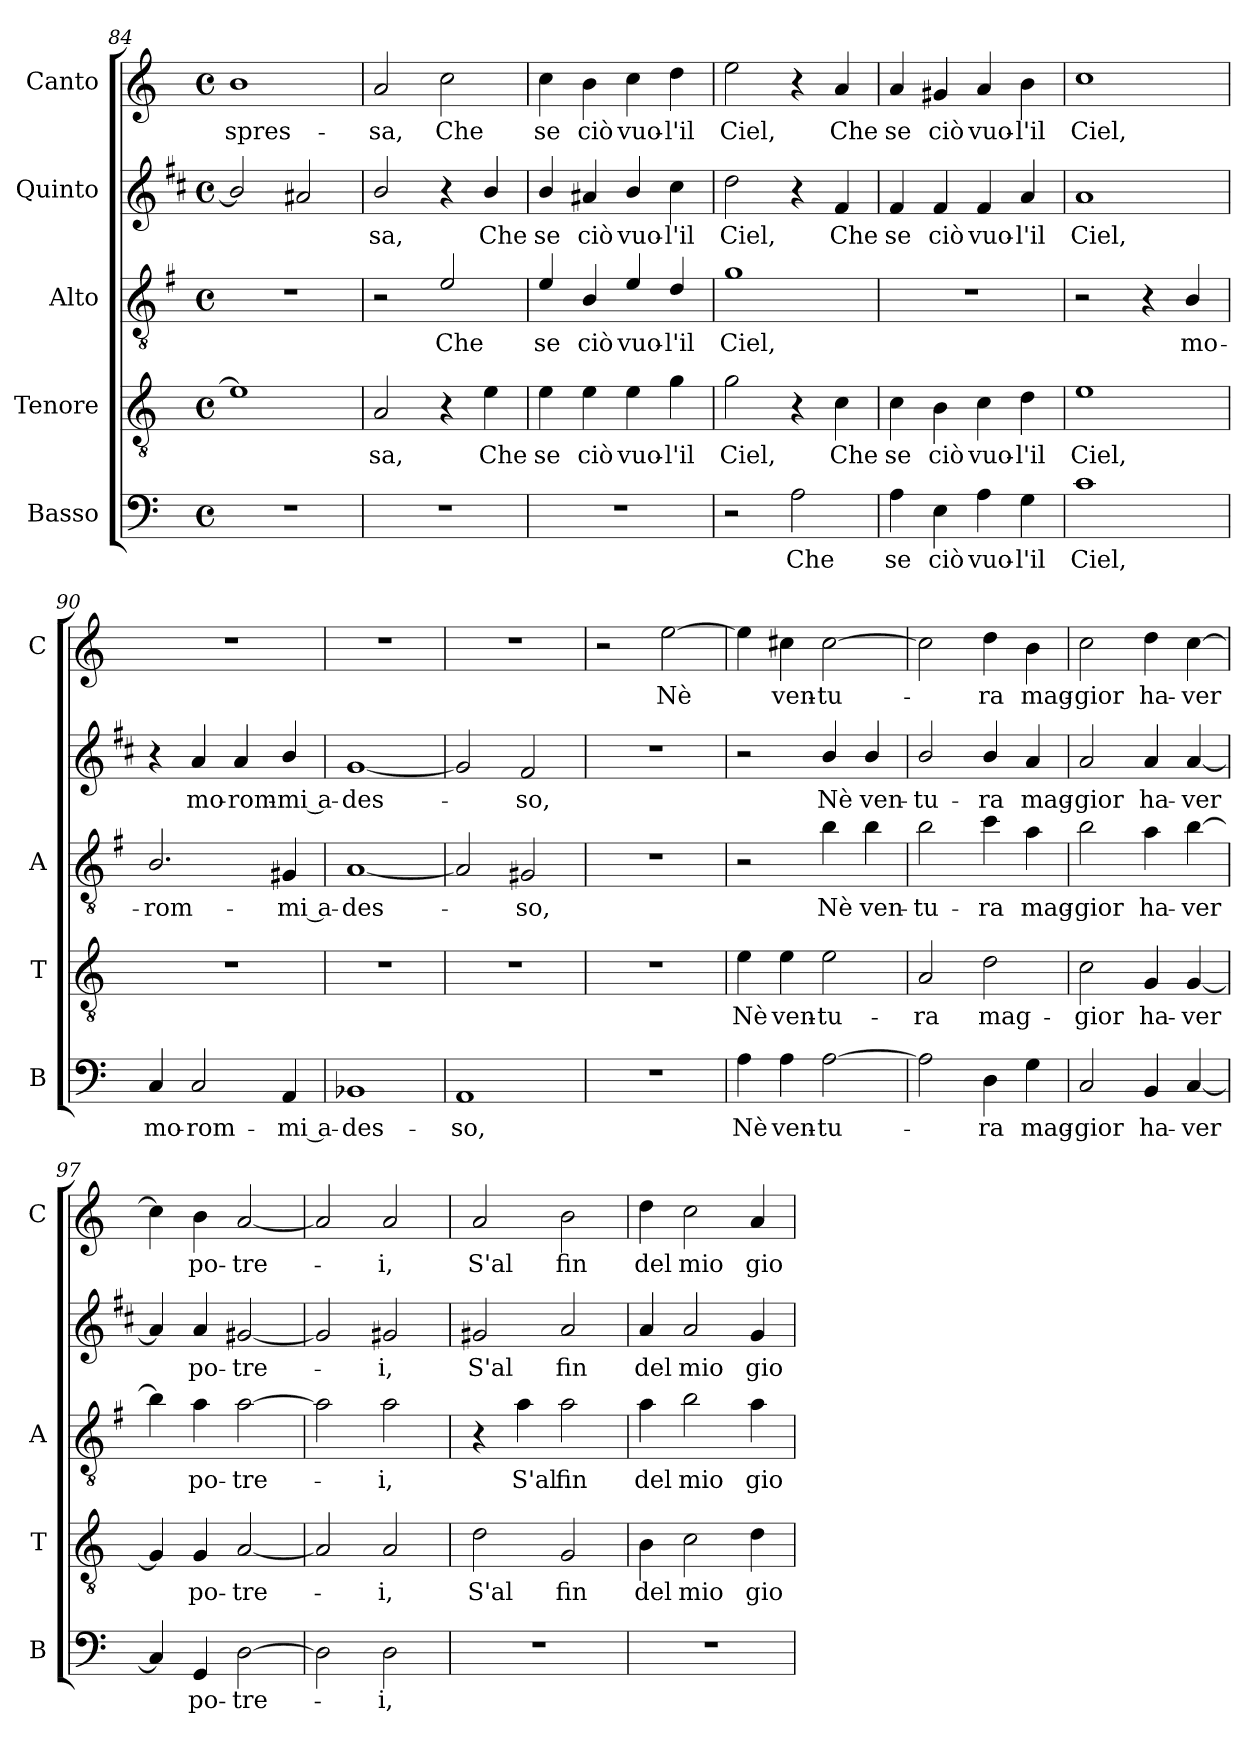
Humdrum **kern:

**kern	**text	**kern	**text	**kern	**text	**kern	**text	**kern	**text
*part5	*part5	*part4	*part4	*part3	*part3	*part2	*part2	*part1	*part1
*staff5	*staff5	*staff4	*staff4	*staff3	*staff3	*staff2	*staff2	*staff1	*staff1
*I"Basso	*	*I"Tenore	*	*I"Alto	*	*I"Quinto	*	*I"Canto	*
*I'B	*	*I'T	*	*I'A	*	*	*	*I'C	*
*clefF4	*	*clefGv2	*	*clefGv2	*	*clefG2	*	*clefG2	*
*	*	*	*	*ITrd4c7	*	*ITrd1c2	*	*	*
*k[]	*	*k[]	*	*k[]	*	*k[]	*	*k[]	*
*C:	*	*C:	*	*C:	*	*C:	*	*C:	*
*M4/4	*	*M4/4	*	*M4/4	*	*M4/4	*	*M4/4	*
*met(c)	*	*met(c)	*	*met(c)	*	*met(c)	*	*met(c)	*
=84	=84	=84	=84	=84	=84	=84	=84	=84	=84
!	!	!	!	!	!	!	!	!	!LO:LY:b
1r	.	1e]	.	1r	.	2a/]	.	1b	-spres-
.	.	.	.	.	.	2g#X/	.	.	.
=85	=85	=85	=85	=85	=85	=85	=85	=85	=85
!	!	!	!LO:LY:b	!	!	!	!LO:LY:b	!	!LO:LY:b
1r	.	2A/	-sa,	2r	.	2a/	-sa,	2a/	-sa,
!	!	!	!	!	!LO:LY:b	!	!	!	!LO:LY:b
.	.	4r	.	2A/	Che	4r	.	2cc\	Che
!	!	!	!LO:LY:b	!	!	!	!LO:LY:b	!	!
.	.	4e\	Che	.	.	4a/	Che	.	.
=86	=86	=86	=86	=86	=86	=86	=86	=86	=86
!	!	!	!LO:LY:b	!	!LO:LY:b	!	!LO:LY:b	!	!LO:LY:b
1r	.	4e\	se	4A/	se	4a/	se	4cc\	se
!	!	!	!LO:LY:b	!	!LO:LY:b	!	!LO:LY:b	!	!LO:LY:b
.	.	4e\	ciò	4E/	ciò	4g#X/	ciò	4b\	ciò
!	!	!	!LO:LY:b	!	!LO:LY:b	!	!LO:LY:b	!	!LO:LY:b
.	.	4e\	vuo-	4A/	vuo-	4a/	vuo-	4cc\	vuo-
!	!	!	!LO:LY:b	!	!LO:LY:b	!	!LO:LY:b	!	!LO:LY:b
.	.	4g\	-l'il	4G/	-l'il	4b\	-l'il	4dd\	-l'il
=87	=87	=87	=87	=87	=87	=87	=87	=87	=87
!	!	!	!LO:LY:b	!	!LO:LY:b	!	!LO:LY:b	!	!LO:LY:b
2r	.	2g\	Ciel,	1c	Ciel,	2cc\	Ciel,	2ee\	Ciel,
!	!LO:LY:b	!	!	!	!	!	!	!	!
2A\	Che	4r	.	.	.	4r	.	4r	.
!	!	!	!LO:LY:b	!	!	!	!LO:LY:b	!	!LO:LY:b
.	.	4c\	Che	.	.	4e/	Che	4a/	Che
=88	=88	=88	=88	=88	=88	=88	=88	=88	=88
!	!LO:LY:b	!	!LO:LY:b	!	!	!	!LO:LY:b	!	!LO:LY:b
4A\	se	4c\	se	1r	.	4e/	se	4a/	se
!	!LO:LY:b	!	!LO:LY:b	!	!	!	!LO:LY:b	!	!LO:LY:b
4E\	ciò	4B\	ciò	.	.	4e/	ciò	4g#X/	ciò
!	!LO:LY:b	!	!LO:LY:b	!	!	!	!LO:LY:b	!	!LO:LY:b
4A\	vuo-	4c\	vuo-	.	.	4e/	vuo-	4a/	vuo-
!	!LO:LY:b	!	!LO:LY:b	!	!	!	!LO:LY:b	!	!LO:LY:b
4G\	-l'il	4d\	-l'il	.	.	4g/	-l'il	4b\	-l'il
=89	=89	=89	=89	=89	=89	=89	=89	=89	=89
!	!LO:LY:b	!	!LO:LY:b	!	!	!	!LO:LY:b	!	!LO:LY:b
1c	Ciel,	1e	Ciel,	2r	.	1g	Ciel,	1cc	Ciel,
.	.	.	.	4r	.	.	.	.	.
!	!	!	!	!	!LO:LY:b	!	!	!	!
.	.	.	.	4E/	mo-	.	.	.	.
=90	=90	=90	=90	=90	=90	=90	=90	=90	=90
!	!LO:LY:b	!	!	!	!LO:LY:b	!	!	!	!
4C/	mo-	1r	.	2.E/	-rom-	4r	.	1r	.
!	!LO:LY:b	!	!	!	!	!	!LO:LY:b	!	!
2C/	-rom-	.	.	.	.	4g/	mo-	.	.
!	!	!	!	!	!	!	!LO:LY:b	!	!
.	.	.	.	.	.	4g/	-rom-	.	.
!	!LO:LY:b	!	!	!	!LO:LY:b	!	!LO:LY:b	!	!
4AA/	-mi a-	.	.	4C#X/	-mi a-	4a/	-mi a-	.	.
!!LO:LB:g=z
=91	=91	=91	=91	=91	=91	=91	=91	=91	=91
!	!LO:LY:b	!	!	!	!LO:LY:b	!	!LO:LY:b	!	!
1BB-X	-des-	1r	.	[1D	-des-	[1f	-des-	1r	.
=92	=92	=92	=92	=92	=92	=92	=92	=92	=92
!	!LO:LY:b	!	!	!	!	!	!	!	!
1AA	-so,	1r	.	2D/]	.	2f/]	.	1r	.
!	!	!	!	!	!LO:LY:b	!	!LO:LY:b	!	!
.	.	.	.	2C#X/	-so,	2e/	-so,	.	.
=93	=93	=93	=93	=93	=93	=93	=93	=93	=93
1r	.	1r	.	1r	.	1r	.	2r	.
!	!	!	!	!	!	!	!	!	!LO:LY:b
.	.	.	.	.	.	.	.	[2ee\	Nè
=94	=94	=94	=94	=94	=94	=94	=94	=94	=94
!	!LO:LY:b	!	!LO:LY:b	!	!	!	!	!	!
4A\	Nè	4e\	Nè	2r	.	2r	.	4ee\]	.
!	!LO:LY:b	!	!LO:LY:b	!	!	!	!	!	!LO:LY:b
4A\	ven-	4e\	ven-	.	.	.	.	4cc#X\	ven-
!	!LO:LY:b	!	!LO:LY:b	!	!LO:LY:b	!	!LO:LY:b	!	!LO:LY:b
[2A\	-tu-	2e\	-tu-	4e\	Nè	4a/	Nè	[2cc#\	-tu-
!	!	!	!	!	!LO:LY:b	!	!LO:LY:b	!	!
.	.	.	.	4e\	ven-	4a/	ven-	.	.
=95	=95	=95	=95	=95	=95	=95	=95	=95	=95
!	!	!	!LO:LY:b	!	!LO:LY:b	!	!LO:LY:b	!	!
2A\]	.	2A/	-ra	2e\	-tu-	2a/	-tu-	2cc#\]	.
!	!LO:LY:b	!	!LO:LY:b	!	!LO:LY:b	!	!LO:LY:b	!	!LO:LY:b
4D\	-ra	2d\	mag-	4f\	-ra	4a/	-ra	4dd\	-ra
!	!LO:LY:b	!	!	!	!LO:LY:b	!	!LO:LY:b	!	!LO:LY:b
4G\	mag-	.	.	4d\	mag-	4g/	mag-	4b\	mag-
=96	=96	=96	=96	=96	=96	=96	=96	=96	=96
!	!LO:LY:b	!	!LO:LY:b	!	!LO:LY:b	!	!LO:LY:b	!	!LO:LY:b
2C/	-gior	2c\	-gior	2e\	-gior	2g/	-gior	2cc\	-gior
!	!LO:LY:b	!	!LO:LY:b	!	!LO:LY:b	!	!LO:LY:b	!	!LO:LY:b
4BB/	ha-	4G/	ha-	4d\	ha-	4g/	ha-	4dd\	ha-
!	!LO:LY:b	!	!LO:LY:b	!	!LO:LY:b	!	!LO:LY:b	!	!LO:LY:b
[4C/	-ver	[4G/	-ver	[4e\	-ver	[4g/	-ver	[4cc\	-ver
=97	=97	=97	=97	=97	=97	=97	=97	=97	=97
4C/]	.	4G/]	.	4e\]	.	4g/]	.	4cc\]	.
!	!LO:LY:b	!	!LO:LY:b	!	!LO:LY:b	!	!LO:LY:b	!	!LO:LY:b
4GG/	po-	4G/	po-	4d\	po-	4g/	po-	4b\	po-
!	!LO:LY:b	!	!LO:LY:b	!	!LO:LY:b	!	!LO:LY:b	!	!LO:LY:b
[2D\	-tre-	[2A/	-tre-	[2d\	-tre-	[2f#X/	-tre-	[2a/	-tre-
=98	=98	=98	=98	=98	=98	=98	=98	=98	=98
2D\]	.	2A/]	.	2d\]	.	2f#/]	.	2a/]	.
!	!LO:LY:b	!	!LO:LY:b	!	!LO:LY:b	!	!LO:LY:b	!	!LO:LY:b
2D\	-i,	2A/	-i,	2d\	-i,	2f#X/	-i,	2a/	-i,
!!LO:PB:g=z
=99	=99	=99	=99	=99	=99	=99	=99	=99	=99
!	!	!	!LO:LY:b	!	!	!	!LO:LY:b	!	!LO:LY:b
1r	.	2d\	S'al	4r	.	2f#X/	S'al	2a/	S'al
!	!	!	!	!	!LO:LY:b	!	!	!	!
.	.	.	.	4d\	S'al	.	.	.	.
!	!	!	!LO:LY:b	!	!LO:LY:b	!	!LO:LY:b	!	!LO:LY:b
.	.	2G/	fin	2d\	fin	2g/	fin	2b\	fin
=100	=100	=100	=100	=100	=100	=100	=100	=100	=100
!	!	!	!LO:LY:b	!	!LO:LY:b	!	!LO:LY:b	!	!LO:LY:b
1r	.	4B\	del	4d\	del	4g/	del	4dd\	del
!	!	!	!LO:LY:b	!	!LO:LY:b	!	!LO:LY:b	!	!LO:LY:b
.	.	2c\	mio	2e\	mio	2g/	mio	2cc\	mio
!	!	!	!LO:LY:b	!	!LO:LY:b	!	!LO:LY:b	!	!LO:LY:b
.	.	4d\	gio-	4d\	gio-	4f/	gio-	4a/	gio-
=	=	=	=	=	=	=	=	=	=
*-	*-	*-	*-	*-	*-	*-	*-	*-	*-
